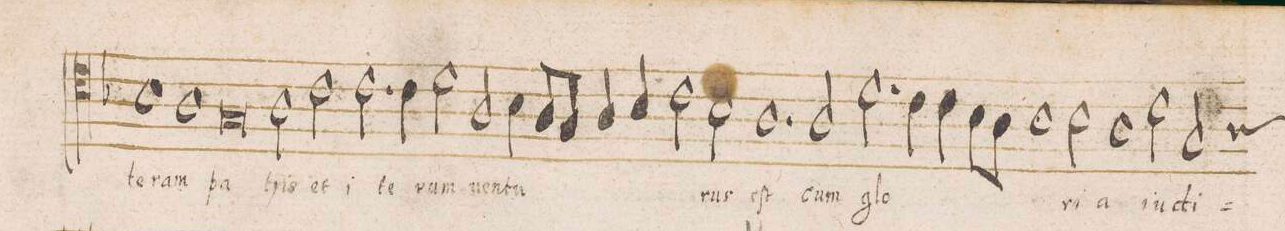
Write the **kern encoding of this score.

**kern	**text
*I"TENOR	*
*clefC4	*
*k[b-]	*
*met(C|)	*
*M2/1	*
1B-y	-te-
1A	-ram
=114-	=114-
0G	pa-
=115-	=115-
2A\	-tris
2c\	et
2.c\	i-
4c\	-te-
=116-	=116-
2d\	-rum
2A/	ven-
4B-\	-tu-
8A/L	.
8G/J	.
4A/	.
4B-/	.
=117-	=117-
2c\	.
2B-\	-rus
1.A,	eſt
=118-	=118-
2A/	cum
2.d\	glo-
4c\	.
=119-	=119-
4c\	.
8B-\L	.
8A\J	.
1B-	.
2B-\	-ri-
=120-	=120-
1A	-a
2c\	iu-
*custos:A	*
2G/	-di-
=121-	=121-
*-	*-
